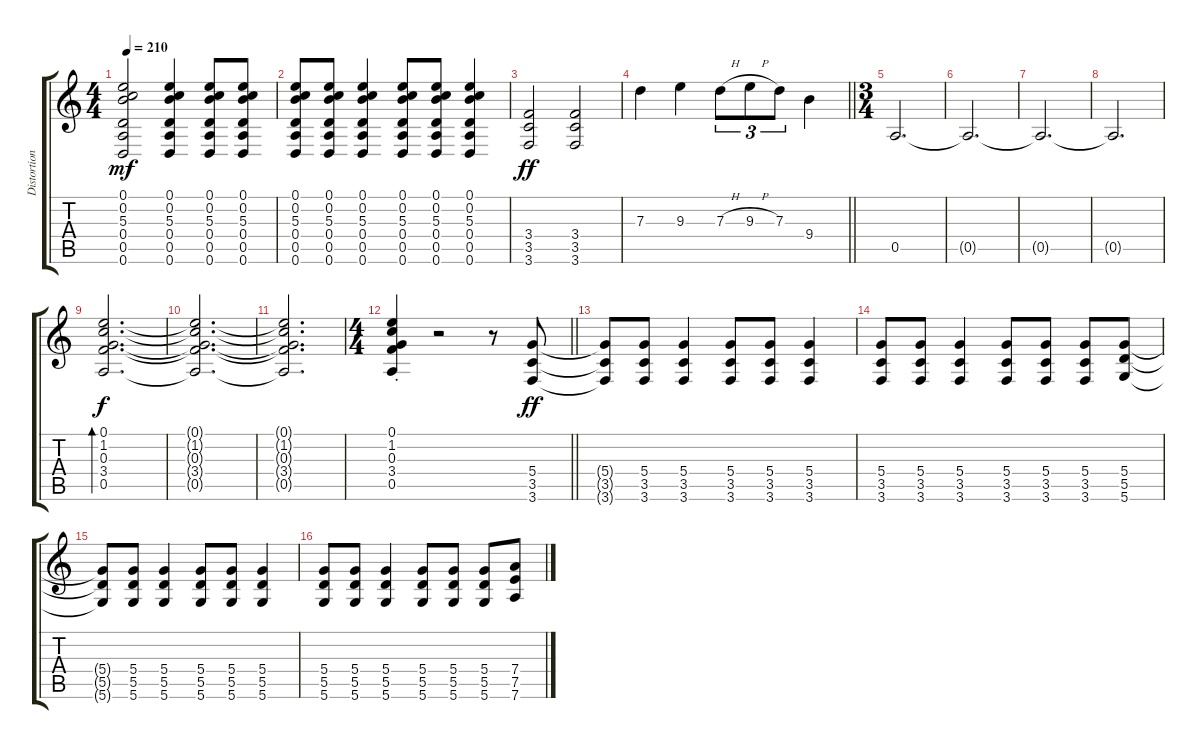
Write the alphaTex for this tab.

\track ("Distortion Guitar 2" "Distortion") {instrument distortionguitar}
\staff {score tabs}
\tuning (E4 B3 G3 D3 A2 D2) {hide}
\ts (4 4)
\tempo 210
\clef g2
\ks c
(0.1{t} 0.2{t} 5.3{t} 0.4{t} 0.5{t} 0.6{t}).2{dy mf} (0.1 0.2 5.3 0.4 0.5 0.6).4 (0.1 0.2 5.3 0.4 0.5 0.6).8 (0.1 0.2 5.3 0.4 0.5 0.6).8 |
(0.1 0.2 5.3 0.4 0.5 0.6).8 (0.1 0.2 5.3 0.4 0.5 0.6).8 (0.1 0.2 5.3 0.4 0.5 0.6).4 (0.1 0.2 5.3 0.4 0.5 0.6).8 (0.1 0.2 5.3 0.4 0.5 0.6).8 (0.1 0.2 5.3 0.4 0.5 0.6).4 |
(3.4 3.5 3.6).2{dy ff} (3.4 3.5 3.6).2 |
\barLineRight lightlight
7.3.4 9.3.4 7.3{h}.8{tu (3 2)} 9.3{h}.8{tu (3 2)} 7.3.8{tu (3 2)} 9.4.4 |
\ts (3 4)
0.5.2{d} |
0.5{t}.2{d} |
0.5{t}.2{d} |
0.5{t}.2{d} |
(0.1 1.2 0.3 3.4 0.5).2{d bd 30 dy f} |
(0.1{t} 1.2{t} 0.3{t} 3.4{t} 0.5{t}).2{d} |
(0.1{t} 1.2{t} 0.3{t} 3.4{t} 0.5{t}).2{d} |
\ts (4 4)
\barLineRight lightlight
(0.1{st} 1.2{st} 0.3{st} 3.4{st} 0.5{st}).4 r.2 r.8 (5.4 3.5 3.6).8{dy ff} |
(5.4{t} 3.5{t} 3.6{t}).8 (5.4 3.5 3.6).8 (5.4 3.5 3.6).4 (5.4 3.5 3.6).8 (5.4 3.5 3.6).8 (5.4 3.5 3.6).4 |
(5.4 3.5 3.6).8 (5.4 3.5 3.6).8 (5.4 3.5 3.6).4 (5.4 3.5 3.6).8 (5.4 3.5 3.6).8 (5.4 3.5 3.6).8 (5.4 5.5 5.6).8 |
(5.4{t} 5.5{t} 5.6{t}).8 (5.4 5.5 5.6).8 (5.4 5.5 5.6).4 (5.4 5.5 5.6).8 (5.4 5.5 5.6).8 (5.4 5.5 5.6).4 |
(5.4 5.5 5.6).8 (5.4 5.5 5.6).8 (5.4 5.5 5.6).4 (5.4 5.5 5.6).8 (5.4 5.5 5.6).8 (5.4 5.5 5.6).8 (7.4 7.5 7.6).8
